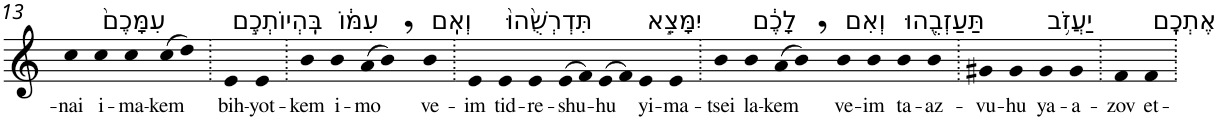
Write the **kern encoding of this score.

**kern	**text
*part1	*part1
*staff1	*staff1
*I"Piano	*
*I'Pno	*
!!LO:PB:g=z
*clefG2	*
*k[]	*
=13	=13
!	!LO:LY:b
4cc	-nai
!LO:TX:a:t=עִמָּכֶם֙	!
!	!LO:LY:b
4cc	i-
!	!LO:LY:b
4cc	-ma-
!	!LO:LY:b
(>8cc	-kem
8dd)	.
=14.	=14.
!LO:TX:a:t=בִּֽהְיוֹתְכֶ֣ם	!
!	!LO:LY:b
4e	bih-
!	!LO:LY:b
4e	-yot-
=15.	=15.
!	!LO:LY:b
4b	-kem
!LO:TX:a:t=עִמּ֔וֹ	!
!	!LO:LY:b
4b	i-
!	!LO:LY:b
(>8a	-mo
8b,)	.
!LO:TX:a:t=וְאִֽם	!
!	!LO:LY:b
4b	ve-
=16.	=16.
!	!LO:LY:b
4e	-im
!LO:TX:a:t=תִּדְרְשֻׁ֙הוּ֙	!
!	!LO:LY:b
4e	tid-
!	!LO:LY:b
4e	-re-
!	!LO:LY:b
(>8e	-shu-
8f)	.
!	!LO:LY:b
(>8e	-hu
8f)	.
!LO:TX:a:t=יִמָּצֵ֣א	!
!	!LO:LY:b
4e	yi-
!	!LO:LY:b
4e	-ma-
=17.	=17.
!	!LO:LY:b
4b	-tsei
!LO:TX:a:t=לָכֶ֔ם	!
!	!LO:LY:b
4b	la-
!	!LO:LY:b
(>8a	-kem
8b,)	.
!LO:TX:a:t=וְאִם	!
!	!LO:LY:b
4b	ve-
!	!LO:LY:b
4b	-im
!LO:TX:a:t=תַּעַזְבֻ֖הוּ	!
!	!LO:LY:b
4b	ta-
!	!LO:LY:b
4b	-az-
=18.	=18.
!	!LO:LY:b
4g#X	-vu-
!	!LO:LY:b
4g#	-hu
!LO:TX:a:t=יַעֲזֹ֥ב	!
!	!LO:LY:b
4g#	ya-
!	!LO:LY:b
4g#	-a-
=19.	=19.
!	!LO:LY:b
4f	-zov
!LO:TX:a:t=אֶתְכֶֽם	!
!	!LO:LY:b
4f	et-
=.	=.
*-	*-
